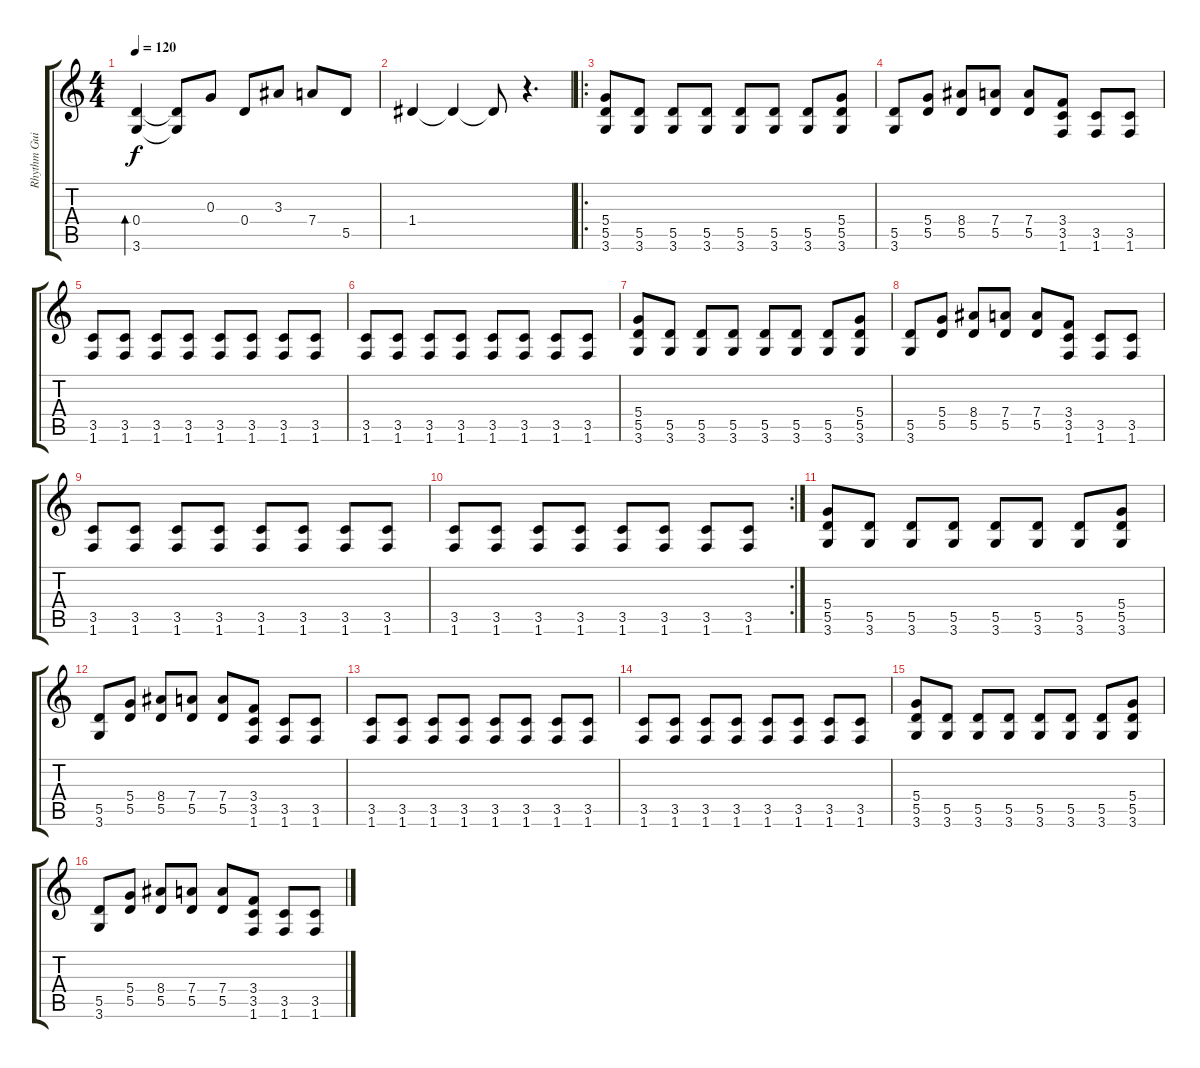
\track ("Rhythm Guitar" "Rhythm Gui") {instrument distortionguitar}
\staff {score tabs}
\tuning (E4 B3 G3 D3 A2 E2) {hide}
\ts (4 4)
\tempo 120
\clef g2
\ks c
(0.4 3.6).4{bd 240 dy f instrument acousticguitarsteel} (0.4{t} 3.6{t}).8 0.3.8 0.4.8 3.3.8 7.4.8 5.5.8 |
1.4.4 1.4{t}.4 1.4{t}.8 r.4{d instrument distortionguitar} |
\ro
(5.4 5.5 3.6).8 (5.5 3.6).8 (5.5 3.6).8 (5.5 3.6).8 (5.5 3.6).8 (5.5 3.6).8 (5.5 3.6).8 (5.4 5.5 3.6).8 |
(5.5 3.6).8 (5.4 5.5).8 (8.4 5.5).8 (7.4 5.5).8 (7.4 5.5).8 (3.4 3.5 1.6).8 (3.5 1.6).8 (3.5 1.6).8 |
(3.5 1.6).8 (3.5 1.6).8 (3.5 1.6).8 (3.5 1.6).8 (3.5 1.6).8 (3.5 1.6).8 (3.5 1.6).8 (3.5 1.6).8 |
(3.5 1.6).8 (3.5 1.6).8 (3.5 1.6).8 (3.5 1.6).8 (3.5 1.6).8 (3.5 1.6).8 (3.5 1.6).8 (3.5 1.6).8 |
(5.4 5.5 3.6).8 (5.5 3.6).8 (5.5 3.6).8 (5.5 3.6).8 (5.5 3.6).8 (5.5 3.6).8 (5.5 3.6).8 (5.4 5.5 3.6).8 |
(5.5 3.6).8 (5.4 5.5).8 (8.4 5.5).8 (7.4 5.5).8 (7.4 5.5).8 (3.4 3.5 1.6).8 (3.5 1.6).8 (3.5 1.6).8 |
(3.5 1.6).8 (3.5 1.6).8 (3.5 1.6).8 (3.5 1.6).8 (3.5 1.6).8 (3.5 1.6).8 (3.5 1.6).8 (3.5 1.6).8 |
\rc 2
(3.5 1.6).8 (3.5 1.6).8 (3.5 1.6).8 (3.5 1.6).8 (3.5 1.6).8 (3.5 1.6).8 (3.5 1.6).8 (3.5 1.6).8 |
(5.4 5.5 3.6).8 (5.5 3.6).8 (5.5 3.6).8 (5.5 3.6).8 (5.5 3.6).8 (5.5 3.6).8 (5.5 3.6).8 (5.4 5.5 3.6).8 |
(5.5 3.6).8 (5.4 5.5).8 (8.4 5.5).8 (7.4 5.5).8 (7.4 5.5).8 (3.4 3.5 1.6).8 (3.5 1.6).8 (3.5 1.6).8 |
(3.5 1.6).8 (3.5 1.6).8 (3.5 1.6).8 (3.5 1.6).8 (3.5 1.6).8 (3.5 1.6).8 (3.5 1.6).8 (3.5 1.6).8 |
(3.5 1.6).8 (3.5 1.6).8 (3.5 1.6).8 (3.5 1.6).8 (3.5 1.6).8 (3.5 1.6).8 (3.5 1.6).8 (3.5 1.6).8 |
(5.4 5.5 3.6).8 (5.5 3.6).8 (5.5 3.6).8 (5.5 3.6).8 (5.5 3.6).8 (5.5 3.6).8 (5.5 3.6).8 (5.4 5.5 3.6).8 |
(5.5 3.6).8 (5.4 5.5).8 (8.4 5.5).8 (7.4 5.5).8 (7.4 5.5).8 (3.4 3.5 1.6).8 (3.5 1.6).8 (3.5 1.6).8
